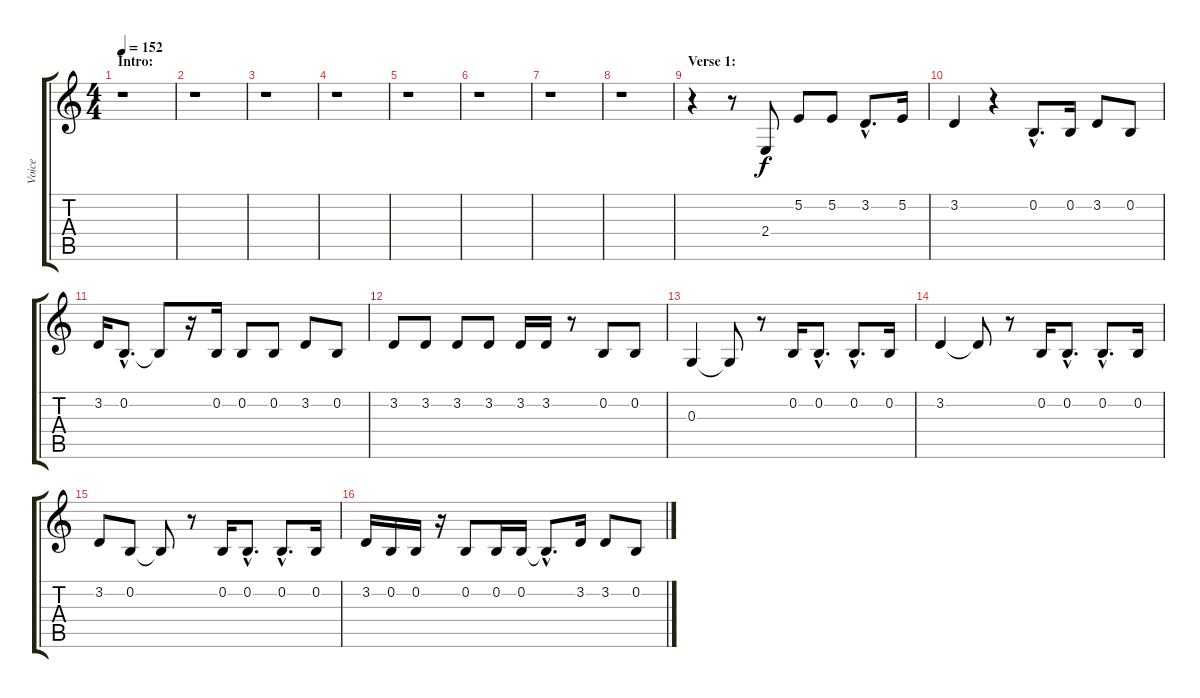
\track ("Voice" "Voice") {instrument cello}
\staff {score tabs}
\tuning (E4 B3 G3 D3 A2 E2) {hide}
\ts (4 4)
\section ("" "Intro:")
\tempo 152
\tempo 72
\tempo 152
\clef g2
\ks c
r.1{dy f instrument cello} |
r.1 |
r.1 |
r.1 |
r.1 |
r.1 |
r.1 |
r.1 |
\section ("" "Verse 1:")
r.4 r.8 2.4.8 5.2.8 5.2.8 3.2{hac}.8{d} 5.2.16 |
3.2.4 r.4 0.2{hac}.8{d} 0.2.16 3.2.8 0.2.8 |
3.2.16 0.2{hac}.8{d} 0.2{t}.8 r.16 0.2.16 0.2.8 0.2.8 3.2.8 0.2.8 |
3.2.8 3.2.8 3.2.8 3.2.8 3.2.16 3.2.16 r.8 0.2.8 0.2.8 |
0.3.4 0.3{t}.8 r.8 0.2.16 0.2{hac}.8{d} 0.2{hac}.8{d} 0.2.16 |
3.2.4 3.2{t}.8 r.8 0.2.16 0.2{hac}.8{d} 0.2{hac}.8{d} 0.2.16 |
3.2.8 0.2.8 0.2{t}.8 r.8 0.2.16 0.2{hac}.8{d} 0.2{hac}.8{d} 0.2.16 |
3.2.16 0.2.16 0.2.16 r.16 0.2.8 0.2.16 0.2.16 0.2{hac t}.8{d} 3.2.16 3.2.8 0.2.8
